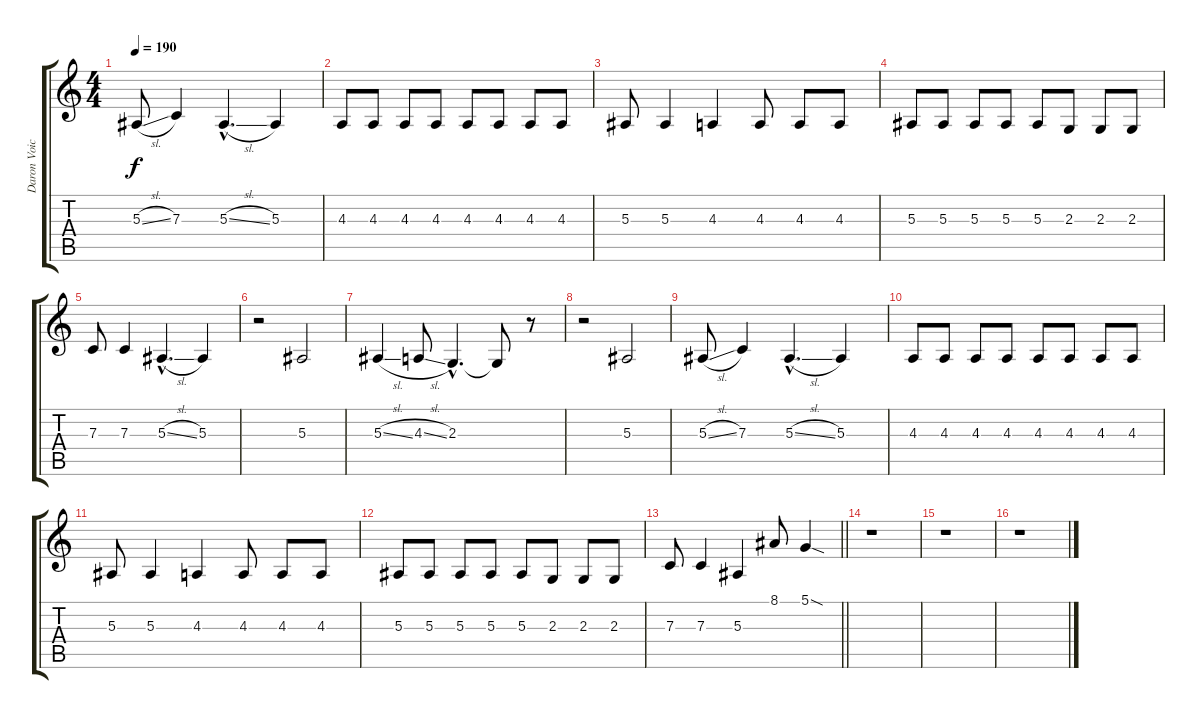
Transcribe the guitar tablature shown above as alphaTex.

\track ("Daron Voice" "Daron Voic") {instrument tenorsax}
\staff {score tabs}
\tuning (D4 A3 F3 C3 G2 C2) {hide}
\ts (4 4)
\tempo 190
\clef g2
\ks c
5.3{sl}.8{dy f} 7.3.4 5.3{sl hac}.4{d} 5.3.4 |
4.3.8 4.3.8 4.3.8 4.3.8 4.3.8 4.3.8 4.3.8 4.3.8 |
5.3.8 5.3.4 4.3.4 4.3.8 4.3.8 4.3.8 |
5.3.8 5.3.8 5.3.8 5.3.8 5.3.8 2.3.8 2.3.8 2.3.8 |
7.3.8 7.3.4 5.3{sl hac}.4{d} 5.3.4 |
r.2 5.3.2 |
5.3{sl}.4 4.3{sl}.8 2.3{hac}.4{d} 2.3{t}.8 r.8 |
r.2 5.3.2 |
5.3{sl}.8 7.3.4 5.3{sl hac}.4{d} 5.3.4 |
4.3.8 4.3.8 4.3.8 4.3.8 4.3.8 4.3.8 4.3.8 4.3.8 |
5.3.8 5.3.4 4.3.4 4.3.8 4.3.8 4.3.8 |
5.3.8 5.3.8 5.3.8 5.3.8 5.3.8 2.3.8 2.3.8 2.3.8 |
\barLineRight lightlight
7.3.8 7.3.4 5.3.4 8.1.8 5.1{sod}.4 |
\section ("" "")
r.1 |
r.1 |
r.1
